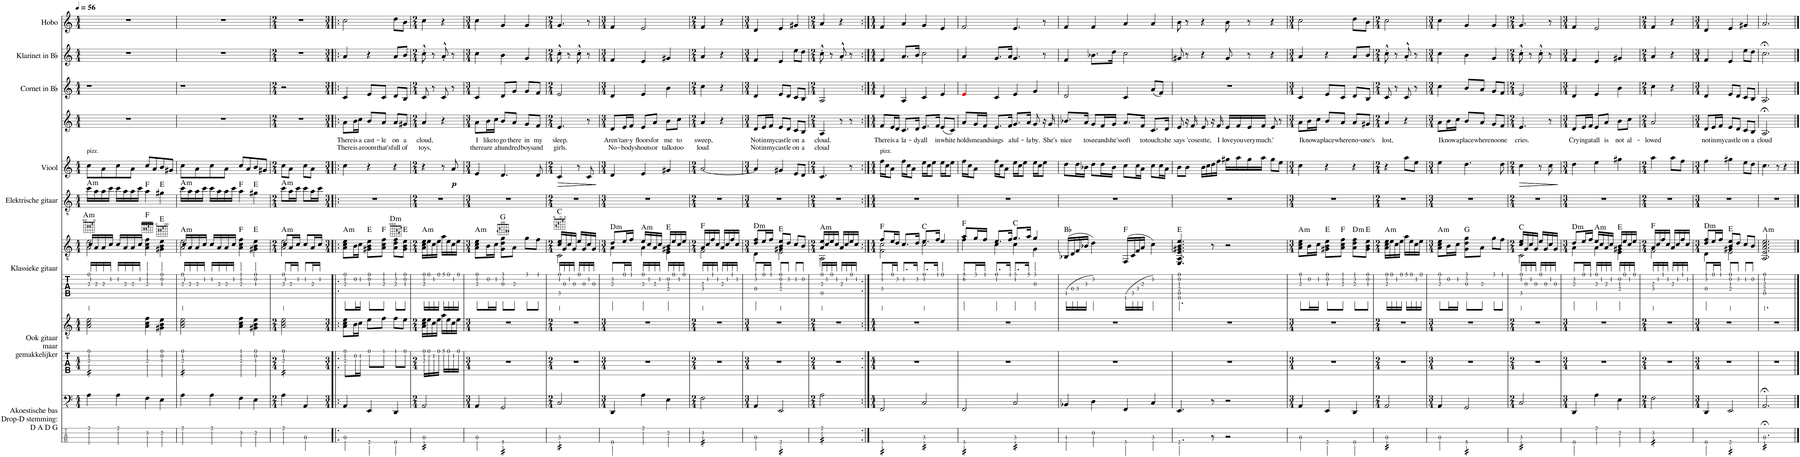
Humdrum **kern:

**kern	**kern	**kern	**kern	**kern	**kern	**harte	**kern	**harte	**kern	**dynam	**kern	**text	**text	**kern	**kern	**kern
*part9	*part9	*part8	*part8	*part7	*part7	*part7	*part6	*part6	*part5	*part5	*part4	*part4	*part4	*part3	*part2	*part1
*staff12	*staff11	*staff10	*staff9	*staff8	*staff7	*	*staff6	*	*staff5	*staff5	*staff4	*staff4	*staff4	*staff3	*staff2	*staff1
*I"Akoestische bas  Drop-D stemming:  D A D G	*	*I"Ook gitaar maar gemakkelijker	*	*I"Klassieke gitaar	*	*	*I"Elektrische gitaar	*	*I"Viool	*	*I"Voice	*	*	*I"Cornet in Bb	*I"Klarinet in Bb	*I"Hobo
*I'Bas	*	*I'Git.	*	*I'Git.	*	*	*I'El. Git.	*	*I'Vl.	*	*	*	*	*	*	*
*stria4	*	*stria6	*	*stria6	*	*	*	*	*	*	*	*	*	*	*	*
*	*clefFv4	*	*clefGv2	*	*clefGv2	*	*clefGv2	*	*clefG2	*	*clefG2	*	*	*clefG2	*clefG2	*clefG2
*	*	*	*	*	*	*	*	*	*	*	*	*	*	*ITrd1c2	*ITrd1c2	*
*k[]	*k[]	*k[]	*k[]	*k[]	*k[]	*	*k[]	*	*k[]	*	*k[]	*	*	*k[]	*k[]	*k[]
*M4/4	*M4/4	*M4/4	*M4/4	*M4/4	*M4/4	*	*M4/4	*	*M4/4	*	*M4/4	*	*	*M4/4	*M4/4	*M4/4
*MM56	*MM56	*MM56	*MM56	*MM56	*MM56	*	*MM56	*	*MM56	*	*MM56	*	*	*MM56	*MM56	*MM56
=1	=1	=1	=1	=1	=1	=1	=1	=1	=1	=1	=1	=1	=1	=1	=1	=1
*	*	*	*	*^	*^	*	*	*	*	*	*	*	*	*	*	*
!	!	!	!	!	!	!	!	!LO:H:kt=m	!	!LO:H:kt=m	!LO:TX:a:t=pizz.	!	!	!	!	!	!	!
4AA\	4AA\	2A\ 2c\ 2e\	2A\ 2c\ 2e\	16c/LL	2A\ 2e\	16c/LL	2A\ 2e\	A:min	16cc\LL	A:min	8cc\L	.	1r	.	.	1r	1r	1r
.	.	.	.	16A/	.	16A/	.	.	16a\	.	.	.	.	.	.	.	.	.
.	.	.	.	16A/	.	16A/	.	.	16a\	.	8a\	.	.	.	.	.	.	.
.	.	.	.	16c/JJ	.	16c/JJ	.	.	16cc\JJ	.	.	.	.	.	.	.	.	.
4AA\	4AA\	.	.	16c/LL	.	16c/LL	.	.	16cc\LL	.	8cc\	.	.	.	.	.	.	.
.	.	.	.	16A/	.	16A/	.	.	16a\	.	.	.	.	.	.	.	.	.
.	.	.	.	16A/	.	16A/	.	.	16a\	.	8a\J	.	.	.	.	.	.	.
.	.	.	.	16c/JJ	.	16c/JJ	.	.	16cc\JJ	.	.	.	.	.	.	.	.	.
4FF\	4FF\	4A\ 4c\ 4f\	4A\ 4c\ 4f\	4A/ 4c/ 4f/	2ryy	4A\ 4c\ 4f\	2ryy	F:maj	4a\	F:maj	8cc/L	.	.	.	.	.	.	.
.	.	.	.	.	.	.	.	.	.	.	8a/	.	.	.	.	.	.	.
4EE\	4EE\	4G#X\ 4B\ 4e\	4G#X\ 4B\ 4e\	4G#X/ 4B/ 4e/	.	4G#X\ 4B\ 4e\	.	E:maj	4g#X\	E:maj	8b/	.	.	.	.	.	.	.
.	.	.	.	.	.	.	.	.	.	.	8g#X/J	.	.	.	.	.	.	.
=2	=2	=2	=2	=2	=2	=2	=2	=2	=2	=2	=2	=2	=2	=2	=2	=2	=2	=2
!	!	!	!	!	!	!	!	!LO:H:kt=m	!	!LO:H:kt=m	!	!	!	!	!	!	!	!
4AA\	4AA\	2A\ 2c\ 2e\	2A\ 2c\ 2e\	16c/LL	2A\ 2e\	16c/LL	2A\ 2e\	A:min	16cc\LL	A:min	8cc\L	.	1r	.	.	1r	1r	1r
.	.	.	.	16A/	.	16A/	.	.	16a\	.	.	.	.	.	.	.	.	.
.	.	.	.	16A/	.	16A/	.	.	16a\	.	8a\	.	.	.	.	.	.	.
.	.	.	.	16c/JJ	.	16c/JJ	.	.	16cc\JJ	.	.	.	.	.	.	.	.	.
4AA\	4AA\	.	.	16c/LL	.	16c/LL	.	.	16cc\LL	.	8cc\	.	.	.	.	.	.	.
.	.	.	.	16A/	.	16A/	.	.	16a\	.	.	.	.	.	.	.	.	.
.	.	.	.	16A/	.	16A/	.	.	16a\	.	8a\J	.	.	.	.	.	.	.
.	.	.	.	16c/JJ	.	16c/JJ	.	.	16cc\JJ	.	.	.	.	.	.	.	.	.
4FF\	4FF\	4A\ 4c\ 4f\	4A\ 4c\ 4f\	4A/ 4c/ 4f/	2ryy	4A\ 4c\ 4f\	2ryy	F:maj	4a\	F:maj	8cc/L	.	.	.	.	.	.	.
.	.	.	.	.	.	.	.	.	.	.	8a/	.	.	.	.	.	.	.
4EE\	4EE\	4G#X\ 4B\ 4e\	4G#X\ 4B\ 4e\	4G#X/ 4B/ 4e/	.	4G#X\ 4B\ 4e\	.	E:maj	4g#X\	E:maj	8b/	.	.	.	.	.	.	.
.	.	.	.	.	.	.	.	.	.	.	8g#X/J	.	.	.	.	.	.	.
=3	=3	=3	=3	=3	=3	=3	=3	=3	=3	=3	=3	=3	=3	=3	=3	=3	=3	=3
*M2/4	*M2/4	*M2/4	*M2/4	*M2/4	*	*M2/4	*	*	*M2/4	*	*M2/4	*	*M2/4	*	*	*M2/4	*M2/4	*M2/4
!	!	!	!	!	!	!	!	!LO:H:kt=m	!	!LO:H:kt=m	!	!	!	!	!	!	!	!
4AA\	4AA\	2A\ 2c\ 2e\	2A\ 2c\ 2e\	8c/L	2A\ 2e\	8c/L	2A\ 2e\	A:min	8cc\L	A:min	8cc\L	.	2r	.	.	2r	2r	2r
.	.	.	.	16A/L	.	16A/L	.	.	16a\L	.	8a\J	.	.	.	.	.	.	.
.	.	.	.	16c/JJ	.	16c/JJ	.	.	16cc\JJ	.	.	.	.	.	.	.	.	.
4AAA\	4AAA/	.	.	8c/L	.	8c/L	.	.	8cc\L	.	8cc\L	.	.	.	.	.	.	.
.	.	.	.	16A/L	.	16A/L	.	.	16a\L	.	8a\J	.	.	.	.	.	.	.
.	.	.	.	16c/JJ	.	16c/JJ	.	.	16cc\JJ	.	.	.	.	.	.	.	.	.
*	*	*	*	*v	*v	*	*	*	*	*	*	*	*	*	*	*	*	*
*	*	*	*	*	*v	*v	*	*	*	*	*	*	*	*	*	*	*
=4!|:	=4!|:	=4!|:	=4!|:	=4!|:	=4!|:	=4!|:	=4!|:	=4!|:	=4!|:	=4!|:	=4!|:	=4!|:	=4!|:	=4!|:	=4!|:	=4!|:
*M3/4	*M3/4	*M3/4	*M3/4	*M3/4	*M3/4	*	*M3/4	*	*M3/4	*	*M3/4	*	*	*M3/4	*M3/4	*M3/4
!	!	!	!	!	!	!LO:H:kt=m	!	!	!	!	!	!LO:LY:b	!LO:LY:b	!	!	!
4AAA\	4AAA/	8A\ 8c\ 8e\L	8A\ 8c\ 8e\L	8A\ 8c\ 8e\L	8A\ 8c\ 8e\L	A:min	2.r	.	4cc\	.	8a\L	There	There	4c/	4a/	2cc\
!	!	!	!	!	!	!	!	!	!	!	!	!LO:LY:b	!LO:LY:b	!	!	!
.	.	16B\L	16B\L	16B\L	16B\L	.	.	.	.	.	16b\L	is	is	.	.	.
!	!	!	!	!	!	!	!	!	!	!	!	!LO:LY:b	!LO:LY:b	!	!	!
.	.	16c\JJ	16c\JJ	16c\JJ	16c\JJ	.	.	.	.	.	16cc\JJ	a	a	.	.	.
!	!	!	!	!	!	!	!	!	!	!	!	!LO:LY:b	!LO:LY:b	!	!	!
4EEE\	4EEE/	8e\L	8e\L	8G#X\ 8B\ 8e\L	8G#X\ 8B\ 8e\L	E:maj	.	.	4r	.	8b/L	cast-	room	8e/L	4r	.
!	!	!	!	!	!	!	!	!	!	!	!	!LO:LY:b	!LO:LY:b	!	!	!
.	.	8f\J	8f\J	8A\ 8c\ 8f\J	8A\ 8c\ 8f\J	F:maj	.	.	.	.	8a/J	-le	that's	8c/J	.	.
!	!	!	!	!	!	!LO:H:kt=m	!	!	!	!	!	!LO:LY:b	!LO:LY:b	!	!	!
4DDD\	4DDD/	8f\L	8f\L	8A\ 8d\ 8f\L	8A\ 8d\ 8f\L	D:min	.	.	4r	.	8a/L	on	full	8d/L	8a/L	8dd\L
!	!	!	!	!	!	!	!	!	!	!	!	!LO:LY:b	!LO:LY:b	!	!	!
.	.	8e\J	8e\J	8G#\ 8B\ 8e\J	8G#\ 8B\ 8e\J	E:maj	.	.	.	.	8g#X/J	a	of	8B/J	8b/J	8b\J
=5	=5	=5	=5	=5	=5	=5	=5	=5	=5	=5	=5	=5	=5	=5	=5	=5
*M2/4	*M2/4	*M2/4	*M2/4	*M2/4	*M2/4	*	*M2/4	*	*M2/4	*	*M2/4	*	*	*M2/4	*M2/4	*M2/4
!	!	!	!	!	!	!LO:H:kt=m	!	!	!	!	!	!LO:LY:b	!LO:LY:b	!	!	!
2AAA\	2AAA/	16A\ 16c\ 16e\LL	16A\ 16c\ 16e\LL	16A\ 16c\ 16e\LL	16A\ 16c\ 16e\LL	A:min	2r	.	4r	.	4a/	cloud,	toys,	8c/	8cc'^^\	4cc\
.	.	16e\	16e\	16e\	16e\	.	.	.	.	.	.	.	.	.	.	.
.	.	16c\	16c\	16c\	16c\	.	.	.	.	.	.	.	.	8r	8r	.
.	.	16e\JJ	16e\JJ	16e\JJ	16e\JJ	.	.	.	.	.	.	.	.	.	.	.
.	.	16a\LL	16a\LL	16a\LL	16a\LL	.	.	.	8r	.	4r	.	.	8c/	8a'^^/	4r
.	.	16e\	16e\	16e\	16e\	.	.	.	.	.	.	.	.	.	.	.
!	!	!	!	!	!	!	!	!	!	!LO:DY:b	!	!	!	!	!	!
.	.	16c\	16c\	16c\	16c\	.	.	.	8a/	p	.	.	.	8r	8r	.
.	.	16e\JJ	16e\JJ	16e\JJ	16e\JJ	.	.	.	.	.	.	.	.	.	.	.
=6	=6	=6	=6	=6	=6	=6	=6	=6	=6	=6	=6	=6	=6	=6	=6	=6
*M3/4	*M3/4	*M3/4	*M3/4	*M3/4	*M3/4	*	*M3/4	*	*M3/4	*	*M3/4	*	*	*M3/4	*M3/4	*M3/4
!	!	!	!	!	!	!LO:H:kt=m	!	!	!	!	!	!LO:LY:b	!LO:LY:b	!	!	!
4AAA\	4AAA/	2.r	2.r	8A\ 8c\ 8e\L	8A\ 8c\ 8e\L	A:min	2.r	.	4e/	.	8a\L	I	there	4c/	4cc\	4cc\
!	!	!	!	!	!	!	!	!	!	!	!	!LO:LY:b	!LO:LY:b	!	!	!
.	.	.	.	16B\L	16B\L	.	.	.	.	.	16b\L	like	are	.	.	.
!	!	!	!	!	!	!	!	!	!	!	!	!LO:LY:b	!LO:LY:b	!	!	!
.	.	.	.	16c\JJ	16c\JJ	.	.	.	.	.	16cc\JJ	to	a	.	.	.
!	!	!	!	!	!	!	!	!	!	!	!	!LO:LY:b	!LO:LY:b	!	!	!
2GGG\	2GGG/	.	.	8G\ 8d\ 8g\L	8G\ 8d\ 8g\L	G:maj	.	.	4.d/	.	8b/L	go	hun-	8d/L	4b\	4g/
!	!	!	!	!	!	!	!	!	!	!	!	!LO:LY:b	!LO:LY:b	!	!	!
.	.	.	.	8A\J	8A\J	.	.	.	.	.	8a/J	there	-dred	8g/J	.	.
!	!	!	!	!	!	!	!	!	!	!	!	!LO:LY:b	!LO:LY:b	!	!	!
.	.	.	.	8g\L	8g\L	.	.	.	.	.	8g/L	in	boys	8g/L	4g/	4g/
!	!	!	!	!	!	!	!	!	!	!	!	!LO:LY:b	!LO:LY:b	!	!	!
.	.	.	.	8f\J	8f\J	.	.	.	8d/	.	8f/J	my	and	8f/J	.	.
=7	=7	=7	=7	=7	=7	=7	=7	=7	=7	=7	=7	=7	=7	=7	=7	=7
*M2/4	*M2/4	*M2/4	*M2/4	*M2/4	*M2/4	*	*M2/4	*	*M2/4	*	*M2/4	*	*	*M2/4	*M2/4	*M2/4
*	*	*	*	*^	*^	*	*	*	*	*	*	*	*	*	*	*
!	!	!	!	!	!	!	!	!	!	!	!	!LO:HP:b	!	!LO:LY:b	!LO:LY:b	!	!	!
2CC\	2CC/	2r	2r	16c/ 16e/LL	2C\	16c/ 16e/LL	2C\	C:maj	2r	.	4c/	>	4.e/	sleep.	girls.	2e/	8cc'^^\	4.g/
.	.	.	.	16G/	.	16G/	.	.	.	.	.	.	.	.	.	.	.	.
.	.	.	.	16c/	.	16c/	.	.	.	.	.	.	.	.	.	.	8r	.
.	.	.	.	16G/JJ	.	16G/JJ	.	.	.	.	.	.	.	.	.	.	.	.
!	!	!	!	!	!	!	!	!	!	!	!	!LO:HP:b	!	!	!	!	!	!
.	.	.	.	16e/LL	.	16e/LL	.	.	.	.	8r	>	.	.	.	.	8cc'^^\	.
.	.	.	.	16G/	.	16G/	.	.	.	.	.	.	.	.	.	.	.	.
.	.	.	.	16c/	.	16c/	.	.	.	.	8c/	.	8r	.	.	.	8r	8r
.	.	.	.	16G/JJ	.	16G/JJ	.	.	.	.	.	.	.	.	.	.	.	.
*	*	*	*	*v	*v	*	*	*	*	*	*	*	*	*	*	*	*	*
*	*	*	*	*	*v	*v	*	*	*	*	*	*	*	*	*	*	*
.	.	.	.	.	.	.	.	.	.	] ]	.	.	.	.	.	.
=8	=8	=8	=8	=8	=8	=8	=8	=8	=8	=8	=8	=8	=8	=8	=8	=8
*M3/4	*M3/4	*M3/4	*M3/4	*M3/4	*M3/4	*	*M3/4	*	*M3/4	*	*M3/4	*	*	*M3/4	*M3/4	*M3/4
*	*	*	*	*^	*^	*	*	*	*	*	*	*	*	*	*	*
!	!	!	!	!	!	!	!	!LO:H:kt=m	!	!	!	!	!	!LO:LY:b	!LO:LY:b	!	!	!
4DDD\	4DDD/	2.r	2.r	8d/L	4A\	8d/L	4A\	D:min	2.r	.	4d/	.	8d/L	Aren't	No-	4d/	4f/	4f/
!	!	!	!	!	!	!	!	!	!	!	!	!	!	!LO:LY:b	!LO:LY:b	!	!	!
.	.	.	.	16e/L	.	16e/L	.	.	.	.	.	.	16e/L	an-	-bo-	.	.	.
!	!	!	!	!	!	!	!	!	!	!	!	!	!	!LO:LY:b	!LO:LY:b	!	!	!
.	.	.	.	16f/JJ	.	16f/JJ	.	.	.	.	.	.	16f/JJ	-y	-dy	.	.	.
!	!	!	!	!	!	!	!	!LO:H:kt=m	!	!	!	!	!	!LO:LY:b	!LO:LY:b	!	!	!
4AA\	4AA\	.	.	16e/LL	4A\	16e/LL	4A\	A:min	.	.	4e/	.	8e/L	floors	shouts	4e/	4e/	2e/
.	.	.	.	16c/	.	16c/	.	.	.	.	.	.	.	.	.	.	.	.
!	!	!	!	!	!	!	!	!	!	!	!	!	!	!LO:LY:b	!LO:LY:b	!	!	!
.	.	.	.	16A/	.	16A/	.	.	.	.	.	.	8a/J	for	or	.	.	.
.	.	.	.	16c/JJ	.	16c/JJ	.	.	.	.	.	.	.	.	.	.	.	.
!	!	!	!	!	!	!	!	!	!	!	!	!	!	!LO:LY:b	!LO:LY:b	!	!	!
4EE\	4EE\	.	.	16B/LL	4E\ 4G#\	16B/LL	4E\ 4G#X\	E:maj	.	.	4g#X/	.	8b\L	me	talks	4b\	4g#X/	.
.	.	.	.	16e/	.	16e/	.	.	.	.	.	.	.	.	.	.	.	.
!	!	!	!	!	!	!	!	!	!	!	!	!	!	!LO:LY:b	!LO:LY:b	!	!	!
.	.	.	.	16c/	.	16c/	.	.	.	.	.	.	8cc\J	to	too	.	.	.
.	.	.	.	16e/JJ	.	16e/JJ	.	.	.	.	.	.	.	.	.	.	.	.
=9	=9	=9	=9	=9	=9	=9	=9	=9	=9	=9	=9	=9	=9	=9	=9	=9	=9	=9
*M2/4	*M2/4	*M2/4	*M2/4	*M2/4	*	*M2/4	*	*	*M2/4	*	*M2/4	*	*M2/4	*	*	*M2/4	*M2/4	*M2/4
!	!	!	!	!	!	!	!	!	!	!	!	!	!	!LO:LY:b	!LO:LY:b	!	!	!
2FF\	2FF\	2r	2r	16A/LL	2F\	16A/LL	2F\	F:maj	2r	.	[2a/	.	4a/	sweep,	loud	4cc\	4a/	4f/
.	.	.	.	16c/	.	16c/	.	.	.	.	.	.	.	.	.	.	.	.
.	.	.	.	16f/	.	16f/	.	.	.	.	.	.	.	.	.	.	.	.
.	.	.	.	16c/JJ	.	16c/JJ	.	.	.	.	.	.	.	.	.	.	.	.
.	.	.	.	16A/LL	.	16A/LL	.	.	.	.	.	.	4r	.	.	4r	4r	4r
.	.	.	.	16c/	.	16c/	.	.	.	.	.	.	.	.	.	.	.	.
.	.	.	.	16f/	.	16f/	.	.	.	.	.	.	.	.	.	.	.	.
.	.	.	.	16c/JJ	.	16c/JJ	.	.	.	.	.	.	.	.	.	.	.	.
=10	=10	=10	=10	=10	=10	=10	=10	=10	=10	=10	=10	=10	=10	=10	=10	=10	=10	=10
*M3/4	*M3/4	*M3/4	*M3/4	*M3/4	*	*M3/4	*	*	*M3/4	*	*M3/4	*	*M3/4	*	*	*M3/4	*M3/4	*M3/4
!	!	!	!	!	!	!	!	!LO:H:kt=m	!	!	!	!	!	!LO:LY:b	!LO:LY:b	!	!	!
4AAA\	4AAA/	2.r	2.r	8d/ 8f/L	4D\	8d/ 8f/L	4D\	D:min	2.r	.	4a/]	.	8d/L	Not	Not	4d/	4f/	4d/
!	!	!	!	!	!	!	!	!	!	!	!	!	!	!LO:LY:b	!LO:LY:b	!	!	!
.	.	.	.	16e/L	.	16e/L	.	.	.	.	.	.	16e/L	in	in	.	.	.
!	!	!	!	!	!	!	!	!	!	!	!	!	!	!LO:LY:b	!LO:LY:b	!	!	!
.	.	.	.	16f/JJ	.	16f/JJ	.	.	.	.	.	.	16f/JJ	my	my	.	.	.
!	!	!	!	!	!	!	!	!	!	!	!	!	!	!LO:LY:b	!LO:LY:b	!	!	!
2EEE\	2EEE/	.	.	8G#X/ 8B/ 8e/L	2E\	8G#X/ 8B/ 8e/L	2E\	E:maj	.	.	4g#X/	.	8e/L	cast-	cast-	8e/L	4e/	4e/
!	!	!	!	!	!	!	!	!	!	!	!	!	!	!LO:LY:b	!LO:LY:b	!	!	!
.	.	.	.	8d/J	.	8d/J	.	.	.	.	.	.	8d/J	-le	-le	8d/J	.	.
!	!	!	!	!	!	!	!	!	!	!	!	!	!	!LO:LY:b	!LO:LY:b	!	!	!
.	.	.	.	8c/L	.	8c/L	.	.	.	.	8e/L	.	8c/L	on	on	8c/L	8ee\L	4g#X/
!	!	!	!	!	!	!	!	!	!	!	!	!	!	!LO:LY:b	!LO:LY:b	!	!	!
.	.	.	.	8B/J	.	8B/J	.	.	.	.	8d/J	.	8B/J	a	a	8B/J	8dd\J	.
=11	=11	=11	=11	=11	=11	=11	=11	=11	=11	=11	=11	=11	=11	=11	=11	=11	=11	=11
*M2/4	*M2/4	*M2/4	*M2/4	*M2/4	*	*M2/4	*	*	*M2/4	*	*M2/4	*	*M2/4	*	*	*M2/4	*M2/4	*M2/4
!	!	!	!	!	!	!	!	!LO:H:kt=m	!	!	!	!	!	!LO:LY:b	!LO:LY:b	!	!	!
2AA\	2AA\	2r	2r	16A/ 16e/LL	2AA\	16A/ 16e/LL	2AA\	A:min	2r	.	4.c/	.	4A/	cloud.	cloud	2A/	8cc'^^\	4a/
.	.	.	.	16c/	.	16c/	.	.	.	.	.	.	.	.	.	.	.	.
.	.	.	.	16e/	.	16e/	.	.	.	.	.	.	.	.	.	.	8r	.
.	.	.	.	16c/JJ	.	16c/JJ	.	.	.	.	.	.	.	.	.	.	.	.
.	.	.	.	16A/LL	.	16A/LL	.	.	.	.	.	.	8r	.	.	.	8a'^^/	4r
.	.	.	.	16c/	.	16c/	.	.	.	.	.	.	.	.	.	.	.	.
.	.	.	.	16e/	.	16e/	.	.	.	.	8r	.	8r	.	.	.	8r	.
.	.	.	.	16c/JJ	.	16c/JJ	.	.	.	.	.	.	.	.	.	.	.	.
=12:|!	=12:|!	=12:|!	=12:|!	=12:|!	=12:|!	=12:|!	=12:|!	=12:|!	=12:|!	=12:|!	=12:|!	=12:|!	=12:|!	=12:|!	=12:|!	=12:|!	=12:|!	=12:|!
*M4/4	*M4/4	*M4/4	*M4/4	*M4/4	*	*M4/4	*	*	*M4/4	*	*M4/4	*	*M4/4	*	*	*M4/4	*M4/4	*M4/4
!	!	!	!	!	!	!	!	!	!	!	!LO:TX:a:t=pizz.	!	!	!	!	!	!	!
!	!	!	!	!	!	!	!	!	!	!	!	!	!	!LO:LY:b	!	!	!	!
2FFF\	2FFF/	1r	1r	8f/L	2F\ 2c\	8f/L	2F\ 2c\	F:maj	1r	.	16ff\LL	.	8f/L	There	.	4d/	4f/	4f/
.	.	.	.	.	.	.	.	.	.	.	16cc\J	.	.	.	.	.	.	.
!	!	!	!	!	!	!	!	!	!	!	!	!	!	!LO:LY:b	!	!	!	!
.	.	.	.	16e/L	.	16e/L	.	.	.	.	8a\J	.	16e/L	is	.	.	.	.
!	!	!	!	!	!	!	!	!	!	!	!	!	!	!LO:LY:b	!	!	!	!
.	.	.	.	16d/JJ	.	16d/JJ	.	.	.	.	.	.	16d/JJ	a	.	.	.	.
!	!	!	!	!	!	!	!	!	!	!	!	!	!	!LO:LY:b	!	!	!	!
.	.	.	.	8.c/L	.	8.c/L	.	.	.	.	16ff\LL	.	8.c/L	la-	.	4A/	8.a/L	4a/
.	.	.	.	.	.	.	.	.	.	.	16cc\J	.	.	.	.	.	.	.
.	.	.	.	.	.	.	.	.	.	.	8a\J	.	.	.	.	.	.	.
!	!	!	!	!	!	!	!	!	!	!	!	!	!	!LO:LY:b	!	!	!	!
.	.	.	.	16d/Jk	.	16d/Jk	.	.	.	.	.	.	16d/Jk	-dy	.	.	16b/Jk	.
!	!	!	!	!	!	!	!	!	!	!	!	!	!	!LO:LY:b	!	!	!	!
2CC\	2CC/	.	.	8.e/L	2c\	8.e/L	2c\	C:maj	.	.	16ee\LL	.	8.e/L	all	.	4c/	2cc\	4g/
.	.	.	.	.	.	.	.	.	.	.	16cc\J	.	.	.	.	.	.	.
.	.	.	.	.	.	.	.	.	.	.	8ee\J	.	.	.	.	.	.	.
!	!	!	!	!	!	!	!	!	!	!	!	!	!	!LO:LY:b	!	!	!	!
.	.	.	.	16f/Jk	.	16f/Jk	.	.	.	.	.	.	16f/Jk	in	.	.	.	.
!	!	!	!	!	!	!	!	!	!	!	!	!	!	!LO:LY:b	!	!	!	!
.	.	.	.	4e/	.	4e/	.	.	.	.	16ee\LL	.	(8e/L	white	.	4e/	.	4e/
.	.	.	.	.	.	.	.	.	.	.	16cc\J	.	.	.	.	.	.	.
.	.	.	.	.	.	.	.	.	.	.	8ee\J	.	8c/J)	.	.	.	.	.
=13	=13	=13	=13	=13	=13	=13	=13	=13	=13	=13	=13	=13	=13	=13	=13	=13	=13	=13
!	!	!	!	!	!	!	!	!	!	!	!	!	!	!LO:LY:b	!	!	!	!
2FFF\	2FFF/	1r	1r	8a/L	4f\	8a/L	4f\	F:maj	1r	.	16ff\LL	.	8a/L	holds	.	4ei/	4a/	2f/
.	.	.	.	.	.	.	.	.	.	.	16cc\J	.	.	.	.	.	.	.
!	!	!	!	!	!	!	!	!	!	!	!	!	!	!LO:LY:b	!	!	!	!
.	.	.	.	16g/L	.	16g/L	.	.	.	.	8a\J	.	16g/L	me	.	.	.	.
!	!	!	!	!	!	!	!	!	!	!	!	!	!	!LO:LY:b	!	!	!	!
.	.	.	.	16f/JJ	.	16f/JJ	.	.	.	.	.	.	16f/JJ	and	.	.	.	.
!	!	!	!	!	!	!	!	!	!	!	!	!	!	!LO:LY:b	!	!	!	!
.	.	.	.	8.e/L	4c\	8.e/L	4c\	.	.	.	16ff\LL	.	8.e/L	sings	.	4c/	8.g/L	.
.	.	.	.	.	.	.	.	.	.	.	16cc\J	.	.	.	.	.	.	.
.	.	.	.	.	.	.	.	.	.	.	8a\J	.	.	.	.	.	.	.
!	!	!	!	!	!	!	!	!	!	!	!	!	!	!LO:LY:b	!	!	!	!
.	.	.	.	16f/Jk	.	16f/Jk	.	.	.	.	.	.	16f/Jk	a	.	.	16a/Jk	.
!	!	!	!	!	!	!	!	!	!	!	!	!	!	!LO:LY:b	!	!	!	!
2CC\	2CC/	.	.	8.g/L	4c\	8.g/L	4c\	C:maj	.	.	16ee\LL	.	8.g/L	lul-	.	4e/	4.g/	4.e/
.	.	.	.	.	.	.	.	.	.	.	16cc\J	.	.	.	.	.	.	.
.	.	.	.	.	.	.	.	.	.	.	8ee\J	.	.	.	.	.	.	.
!	!	!	!	!	!	!	!	!	!	!	!	!	!	!LO:LY:b	!	!	!	!
.	.	.	.	16a/Jk	.	16a/Jk	.	.	.	.	.	.	16a/Jk	-la-	.	.	.	.
!	!	!	!	!	!	!	!	!	!	!	!	!	!	!LO:LY:b	!	!	!	!
.	.	.	.	4g/	4G\	4g/	4G\	.	.	.	16ee\LL	.	8g/	-by.	.	4g/	.	.
.	.	.	.	.	.	.	.	.	.	.	16cc\J	.	.	.	.	.	.	.
.	.	.	.	.	.	.	.	.	.	.	8ee\J	.	16r	.	.	.	8r	8r
!	!	!	!	!	!	!	!	!	!	!	!	!	!	!LO:LY:b	!	!	!	!
.	.	.	.	.	.	.	.	.	.	.	.	.	16g/	She's	.	.	.	.
*	*	*	*	*v	*v	*	*	*	*	*	*	*	*	*	*	*	*	*
*	*	*	*	*	*v	*v	*	*	*	*	*	*	*	*	*	*	*
=14	=14	=14	=14	=14	=14	=14	=14	=14	=14	=14	=14	=14	=14	=14	=14	=14
!	!	!	!	!	!	!	!	!	!	!	!	!LO:LY:b	!	!	!	!
4BBB-X\	4BBB-X/	1r	1r	16BB-X\LL	(16BB-X/LL	Bb:maj	1r	.	8dd\L	.	8.b-X/L	nice	.	2d/	4f/	4f/
.	.	.	.	16D\	16D/	.	.	.	.	.	.	.	.	.	.	.
.	.	.	.	16F\	16F/	.	.	.	16dd\L	.	.	.	.	.	.	.
!	!	!	!	!	!	!	!	!	!	!	!	!LO:LY:b	!	!	!	!
.	.	.	.	16B-X\JJ	16B-X/JJ	.	.	.	16b-X\JJ	.	16a/Jk	to	.	.	.	.
!	!	!	!	!	!	!	!	!	!	!	!	!LO:LY:b	!	!	!	!
4DD\	4DD\	.	.	4d\	4d\)	.	.	.	8dd\L	.	8g/L	see	.	.	8.b-X\L	4f/
!	!	!	!	!	!	!	!	!	!	!	!	!LO:LY:b	!	!	!	!
.	.	.	.	.	.	.	.	.	16dd\L	.	16f/L	and	.	.	.	.
!	!	!	!	!	!	!	!	!	!	!	!	!LO:LY:b	!	!	!	!
.	.	.	.	.	.	.	.	.	16b-\JJ	.	16g/JJ	she's	.	.	16dd\Jk	.
!	!	!	!	!	!	!	!	!	!	!	!	!LO:LY:b	!	!	!	!
4FFF\	4FFF/	.	.	16FF\LL	(16FF/LL	F:maj	.	.	8cc\L	.	8.a/L	soft	.	4c/	2cc\	4a/
.	.	.	.	16C\	16C/	.	.	.	.	.	.	.	.	.	.	.
.	.	.	.	16F\	16F/	.	.	.	16cc\L	.	.	.	.	.	.	.
!	!	!	!	!	!	!	!	!	!	!	!	!LO:LY:b	!	!	!	!
.	.	.	.	16A\JJ	16A/JJ	.	.	.	16a\JJ	.	16f/Jk	to	.	.	.	.
!	!	!	!	!	!	!	!	!	!	!	!	!LO:LY:b	!	!	!	!
4CC\	4CC/	.	.	4c\	4c\)	.	.	.	8cc\L	.	8.c/L	touch;	.	(8a/L	.	4a/
.	.	.	.	.	.	.	.	.	16cc\L	.	.	.	.	8f/J)	.	.
!	!	!	!	!	!	!	!	!	!	!	!	!LO:LY:b	!	!	!	!
.	.	.	.	.	.	.	.	.	16a\JJ	.	16d/Jk	she	.	.	.	.
=15	=15	=15	=15	=15	=15	=15	=15	=15	=15	=15	=15	=15	=15	=15	=15	=15
!	!	!	!	!	!	!	!	!	!	!	!	!LO:LY:b	!	!	!	!
4.EEE\	4.EEE/	1r	1r	4.EE\ 4.AA\ 4.E\ 4.G#X\ 4.B\ 4.e\	4.EE/ 4.AA/ 4.E/ 4.G#X/ 4.B/ 4.e/	E:maj	1r	.	8b\L	.	8e/	says	.	1r	8g#X/	8b\
.	.	.	.	.	.	.	.	.	8b\J	.	16r	.	.	.	8r	8r
!	!	!	!	!	!	!	!	!	!	!	!	!LO:LY:b	!	!	!	!
.	.	.	.	.	.	.	.	.	.	.	16f/	'cos-	.	.	.	.
!	!	!	!	!	!	!	!	!	!	!	!	!LO:LY:b	!	!	!	!
.	.	.	.	.	.	.	.	.	16b\LL	.	8e/	-estte,	.	.	4r	4r
.	.	.	.	.	.	.	.	.	16cc\	.	.	.	.	.	.	.
8r	8r	.	.	8r	8r	.	.	.	16dd\	.	16r	.	.	.	.	.
!	!	!	!	!	!	!	!	!	!	!	!	!LO:LY:b	!	!	!	!
.	.	.	.	.	.	.	.	.	16ff\JJ	.	16f/	I	.	.	.	.
!	!	!	!	!	!	!	!	!	!	!	!	!LO:LY:b	!	!	!	!
2r	2r	.	.	2r	2r	.	.	.	16gg#X\LL	.	16e/LL	love	.	.	8g#/	8b\
!	!	!	!	!	!	!	!	!	!	!	!	!LO:LY:b	!	!	!	!
.	.	.	.	.	.	.	.	.	16aa\	.	16f/	you	.	.	.	.
!	!	!	!	!	!	!	!	!	!	!	!	!LO:LY:b	!	!	!	!
.	.	.	.	.	.	.	.	.	16gg#\	.	16e/	very	.	.	8r	8r
!	!	!	!	!	!	!	!	!	!	!	!	!LO:LY:b	!	!	!	!
.	.	.	.	.	.	.	.	.	16aa\JJ	.	16f/JJ	much.	.	.	.	.
!	!	!	!	!	!	!	!	!	!	!	!	!LO:LY:b	!	!	!	!
.	.	.	.	.	.	.	.	.	8gg#\L	.	8e/	'	.	.	4r	4r
.	.	.	.	.	.	.	.	.	8ee\J	.	8r	.	.	.	.	.
=16	=16	=16	=16	=16	=16	=16	=16	=16	=16	=16	=16	=16	=16	=16	=16	=16
*M3/4	*M3/4	*M3/4	*M3/4	*M3/4	*M3/4	*	*M3/4	*	*M3/4	*	*M3/4	*	*	*M3/4	*M3/4	*M3/4
!	!	!	!	!	!	!LO:H:kt=m	!	!	!	!	!	!LO:LY:b	!	!	!	!
4AAA\	4AAA/	2.r	2.r	8A\ 8c\ 8e\L	8A\ 8c\ 8e\L	A:min	2.r	.	4cc\	.	8a\L	I	.	4c/	4a/	2cc\
!	!	!	!	!	!	!	!	!	!	!	!	!LO:LY:b	!	!	!	!
.	.	.	.	16B\L	16B\L	.	.	.	.	.	16b\L	know	.	.	.	.
!	!	!	!	!	!	!	!	!	!	!	!	!LO:LY:b	!	!	!	!
.	.	.	.	16c\JJ	16c\JJ	.	.	.	.	.	16cc\JJ	a	.	.	.	.
!	!	!	!	!	!	!	!	!	!	!	!	!LO:LY:b	!	!	!	!
4EEE\	4EEE/	.	.	8G#X\ 8B\ 8e\L	8G#X\ 8B\ 8e\L	E:maj	.	.	4r	.	8b/L	place	.	8e/L	4r	.
!	!	!	!	!	!	!	!	!	!	!	!	!LO:LY:b	!	!	!	!
.	.	.	.	8A\ 8c\ 8f\J	8A\ 8c\ 8f\J	F:maj	.	.	.	.	8a/J	where	.	8c/J	.	.
!	!	!	!	!	!	!LO:H:kt=m	!	!	!	!	!	!LO:LY:b	!	!	!	!
4DDD\	4DDD/	.	.	8A\ 8d\ 8f\L	8A\ 8d\ 8f\L	D:min	.	.	4r	.	8a/L	no-	.	8d/L	8a/L	8dd\L
!	!	!	!	!	!	!	!	!	!	!	!	!LO:LY:b	!	!	!	!
.	.	.	.	8G#\ 8B\ 8e\J	8G#\ 8B\ 8e\J	E:maj	.	.	.	.	8g#X/J	-one's	.	8B/J	8b/J	8b\J
=17	=17	=17	=17	=17	=17	=17	=17	=17	=17	=17	=17	=17	=17	=17	=17	=17
*M2/4	*M2/4	*M2/4	*M2/4	*M2/4	*M2/4	*	*M2/4	*	*M2/4	*	*M2/4	*	*	*M2/4	*M2/4	*M2/4
!	!	!	!	!	!	!LO:H:kt=m	!	!	!	!	!	!LO:LY:b	!	!	!	!
2AAA\	2AAA/	2r	2r	16A\ 16c\ 16e\LL	16A\ 16c\ 16e\LL	A:min	2r	.	4r	.	4a/	lost,	.	8c/	8cc'^^\	2cc\
.	.	.	.	16e\	16e\	.	.	.	.	.	.	.	.	.	.	.
.	.	.	.	16c\	16c\	.	.	.	.	.	.	.	.	8r	8r	.
.	.	.	.	16e\JJ	16e\JJ	.	.	.	.	.	.	.	.	.	.	.
.	.	.	.	16a\LL	16a\LL	.	.	.	8aa\L	.	4r	.	.	8c/	8a'^^/	.
.	.	.	.	16e\	16e\	.	.	.	.	.	.	.	.	.	.	.
.	.	.	.	16c\	16c\	.	.	.	8ee\J	.	.	.	.	8r	8r	.
.	.	.	.	16e\JJ	16e\JJ	.	.	.	.	.	.	.	.	.	.	.
=18	=18	=18	=18	=18	=18	=18	=18	=18	=18	=18	=18	=18	=18	=18	=18	=18
*M3/4	*M3/4	*M3/4	*M3/4	*M3/4	*M3/4	*	*M3/4	*	*M3/4	*	*M3/4	*	*	*M3/4	*M3/4	*M3/4
!	!	!	!	!	!	!LO:H:kt=m	!	!	!	!	!	!LO:LY:b	!	!	!	!
4AAA\	4AAA/	2.r	2.r	8A\ 8c\ 8e\L	8A\ 8c\ 8e\L	A:min	2.r	.	4ee\	.	8a\L	I	.	4cc\	4cc\	4cc\
!	!	!	!	!	!	!	!	!	!	!	!	!LO:LY:b	!	!	!	!
.	.	.	.	16B\L	16B\L	.	.	.	.	.	16b\L	know	.	.	.	.
!	!	!	!	!	!	!	!	!	!	!	!	!LO:LY:b	!	!	!	!
.	.	.	.	16c\JJ	16c\JJ	.	.	.	.	.	16cc\JJ	a	.	.	.	.
!	!	!	!	!	!	!	!	!	!	!	!	!LO:LY:b	!	!	!	!
2GGG\	2GGG/	.	.	8G\ 8d\ 8g\L	8G\ 8d\ 8g\L	G:maj	.	.	4.dd\	.	8b/L	place	.	8b/L	4b\	4g/
!	!	!	!	!	!	!	!	!	!	!	!	!LO:LY:b	!	!	!	!
.	.	.	.	8A\J	8A\J	.	.	.	.	.	8a/J	where	.	8a/J	.	.
!	!	!	!	!	!	!	!	!	!	!	!	!LO:LY:b	!	!	!	!
.	.	.	.	8g\L	8g\L	.	.	.	.	.	8g/L	no-	.	8g/L	4g/	4g/
!	!	!	!	!	!	!	!	!	!	!	!	!LO:LY:b	!	!	!	!
.	.	.	.	8f\J	8f\J	.	.	.	8dd\	.	8f/J	-one	.	8f/J	.	.
=19	=19	=19	=19	=19	=19	=19	=19	=19	=19	=19	=19	=19	=19	=19	=19	=19
*M2/4	*M2/4	*M2/4	*M2/4	*M2/4	*M2/4	*	*M2/4	*	*M2/4	*	*M2/4	*	*	*M2/4	*M2/4	*M2/4
*	*	*	*	*^	*^	*	*	*	*	*	*	*	*	*	*	*
!	!	!	!	!	!	!	!	!	!	!	!	!LO:HP:b	!	!LO:LY:b	!	!	!	!
2CC\	2CC/	2r	2r	16c/ 16e/LL	2C\	16c/ 16e/LL	2C\	C:maj	2r	.	4cc\	>	4.e/	cries.	.	2e/	8cc'^^\	4.g/
.	.	.	.	16G/	.	16G/	.	.	.	.	.	.	.	.	.	.	.	.
.	.	.	.	16c/	.	16c/	.	.	.	.	.	.	.	.	.	.	8r	.
.	.	.	.	16G/JJ	.	16G/JJ	.	.	.	.	.	.	.	.	.	.	.	.
!	!	!	!	!	!	!	!	!	!	!	!	!LO:HP:b	!	!	!	!	!	!
.	.	.	.	16e/LL	.	16e/LL	.	.	.	.	8r	>	.	.	.	.	8cc'^^\	.
.	.	.	.	16G/	.	16G/	.	.	.	.	.	.	.	.	.	.	.	.
.	.	.	.	16c/	.	16c/	.	.	.	.	8cc\	.	8r	.	.	.	8r	8r
.	.	.	.	16G/JJ	.	16G/JJ	.	.	.	.	.	.	.	.	.	.	.	.
*	*	*	*	*v	*v	*	*	*	*	*	*	*	*	*	*	*	*	*
*	*	*	*	*	*v	*v	*	*	*	*	*	*	*	*	*	*	*
.	.	.	.	.	.	.	.	.	.	] ]	.	.	.	.	.	.
=20	=20	=20	=20	=20	=20	=20	=20	=20	=20	=20	=20	=20	=20	=20	=20	=20
*M3/4	*M3/4	*M3/4	*M3/4	*M3/4	*M3/4	*	*M3/4	*	*M3/4	*	*M3/4	*	*	*M3/4	*M3/4	*M3/4
*	*	*	*	*^	*^	*	*	*	*	*	*	*	*	*	*	*
!	!	!	!	!	!	!	!	!LO:H:kt=m	!	!	!	!	!	!LO:LY:b	!	!	!	!
4DDD\	4DDD/	2.r	2.r	8d/L	4A\	8d/L	4A\	D:min	2.r	.	4dd\	.	8d/L	Cry-	.	4d/	4f/	4f/
!	!	!	!	!	!	!	!	!	!	!	!	!	!	!LO:LY:b	!	!	!	!
.	.	.	.	16e/L	.	16e/L	.	.	.	.	.	.	16e/L	-ing	.	.	.	.
!	!	!	!	!	!	!	!	!	!	!	!	!	!	!LO:LY:b	!	!	!	!
.	.	.	.	16f/JJ	.	16f/JJ	.	.	.	.	.	.	16f/JJ	at	.	.	.	.
!	!	!	!	!	!	!	!	!LO:H:kt=m	!	!	!	!	!	!LO:LY:b	!	!	!	!
4AA\	4AA\	.	.	16e/LL	4A\	16e/LL	4A\	A:min	.	.	4ee\	.	8e/L	all	.	4e/	4e/	2e/
.	.	.	.	16c/	.	16c/	.	.	.	.	.	.	.	.	.	.	.	.
!	!	!	!	!	!	!	!	!	!	!	!	!	!	!LO:LY:b	!	!	!	!
.	.	.	.	16A/	.	16A/	.	.	.	.	.	.	8a/J	is	.	.	.	.
.	.	.	.	16c/JJ	.	16c/JJ	.	.	.	.	.	.	.	.	.	.	.	.
!	!	!	!	!	!	!	!	!	!	!	!	!	!	!LO:LY:b	!	!	!	!
4EE\	4EE\	.	.	16B/LL	4E\ 4G#X\	16B/LL	4E\ 4G#X\	E:maj	.	.	4gg#X\	.	8b\L	not	.	4b\	4g#X/	.
.	.	.	.	16e/	.	16e/	.	.	.	.	.	.	.	.	.	.	.	.
!	!	!	!	!	!	!	!	!	!	!	!	!	!	!LO:LY:b	!	!	!	!
.	.	.	.	16c/	.	16c/	.	.	.	.	.	.	8cc\J	al-	.	.	.	.
.	.	.	.	16e/JJ	.	16e/JJ	.	.	.	.	.	.	.	.	.	.	.	.
=21	=21	=21	=21	=21	=21	=21	=21	=21	=21	=21	=21	=21	=21	=21	=21	=21	=21	=21
*M2/4	*M2/4	*M2/4	*M2/4	*M2/4	*	*M2/4	*	*	*M2/4	*	*M2/4	*	*M2/4	*	*	*M2/4	*M2/4	*M2/4
!	!	!	!	!	!	!	!	!	!	!	!	!	!	!LO:LY:b	!	!	!	!
2FF\	2FF\	2r	2r	16A/LL	2F\	16A/LL	2F\	F:maj	2r	.	4aa\	.	2a/	-lowed	.	4cc\	4a/	4f/
.	.	.	.	16c/	.	16c/	.	.	.	.	.	.	.	.	.	.	.	.
.	.	.	.	16f/	.	16f/	.	.	.	.	.	.	.	.	.	.	.	.
.	.	.	.	16c/JJ	.	16c/JJ	.	.	.	.	.	.	.	.	.	.	.	.
.	.	.	.	16A/LL	.	16A/LL	.	.	.	.	8aa\L	.	.	.	.	4r	4r	4r
.	.	.	.	16c/	.	16c/	.	.	.	.	.	.	.	.	.	.	.	.
.	.	.	.	16f/	.	16f/	.	.	.	.	8ff\J	.	.	.	.	.	.	.
.	.	.	.	16c/JJ	.	16c/JJ	.	.	.	.	.	.	.	.	.	.	.	.
=22	=22	=22	=22	=22	=22	=22	=22	=22	=22	=22	=22	=22	=22	=22	=22	=22	=22	=22
*M3/4	*M3/4	*M3/4	*M3/4	*M3/4	*	*M3/4	*	*	*M3/4	*	*M3/4	*	*M3/4	*	*	*M3/4	*M3/4	*M3/4
!	!	!	!	!	!	!	!	!LO:H:kt=m	!	!	!	!	!	!LO:LY:b	!	!	!	!
4DDD\	4DDD/	2.r	2.r	8d/ 8f/L	4D\	8d/ 8f/L	4D\	D:min	2.r	.	4ff\	.	8d/L	not	.	4d/	4f/	4d/
!	!	!	!	!	!	!	!	!	!	!	!	!	!	!LO:LY:b	!	!	!	!
.	.	.	.	16e/L	.	16e/L	.	.	.	.	.	.	16e/L	in	.	.	.	.
!	!	!	!	!	!	!	!	!	!	!	!	!	!	!LO:LY:b	!	!	!	!
.	.	.	.	16f/JJ	.	16f/JJ	.	.	.	.	.	.	16f/JJ	my	.	.	.	.
!	!	!	!	!	!	!	!	!	!	!	!	!	!	!LO:LY:b	!	!	!	!
2EEE\	2EEE/	.	.	8G#X/ 8B/ 8e/L	2E\	8G#X/ 8B/ 8e/L	2E\	E:maj	.	.	4gg#X\	.	8e/L	cast-	.	8e/L	4e/	4e/
!	!	!	!	!	!	!	!	!	!	!	!	!	!	!LO:LY:b	!	!	!	!
.	.	.	.	8d/J	.	8d/J	.	.	.	.	.	.	8d/J	-le	.	8d/J	.	.
!	!	!	!	!	!	!	!	!	!	!	!	!	!	!LO:LY:b	!	!	!	!
.	.	.	.	8c/L	.	8c/L	.	.	.	.	8ee\L	.	8c/L	on	.	8c/L	8ee\L	4g#X/
!	!	!	!	!	!	!	!	!	!	!	!	!	!	!LO:LY:b	!	!	!	!
.	.	.	.	8B/J	.	8B/J	.	.	.	.	8dd\J	.	8B/J	a	.	8B/J	8dd\J	.
*	*	*	*	*v	*v	*	*	*	*	*	*	*	*	*	*	*	*	*
*	*	*	*	*	*v	*v	*	*	*	*	*	*	*	*	*	*	*
=23	=23	=23	=23	=23	=23	=23	=23	=23	=23	=23	=23	=23	=23	=23	=23	=23
!	!	!	!	!	!	!LO:H:kt=m	!	!	!	!	!	!LO:LY:b	!	!	!	!
2.AAA;<\	2.AAA;</	2.r	2.r	2.AA\ 2.E\ 2.A\ 2.c\ 2.e\	2.AA/ 2.E/ 2.A/ 2.c/ 2.e/	A:min	2.r	.	4.cc\	.	2.A;</	cloud	.	2.A/	2.cc;<\	2.a/
.	.	.	.	.	.	.	.	.	8r	.	.	.	.	.	.	.
.	.	.	.	.	.	.	.	.	4r	.	.	.	.	.	.	.
==	==	==	==	==	==	==	==	==	==	==	==	==	==	==	==	==
*-	*-	*-	*-	*-	*-	*-	*-	*-	*-	*-	*-	*-	*-	*-	*-	*-
